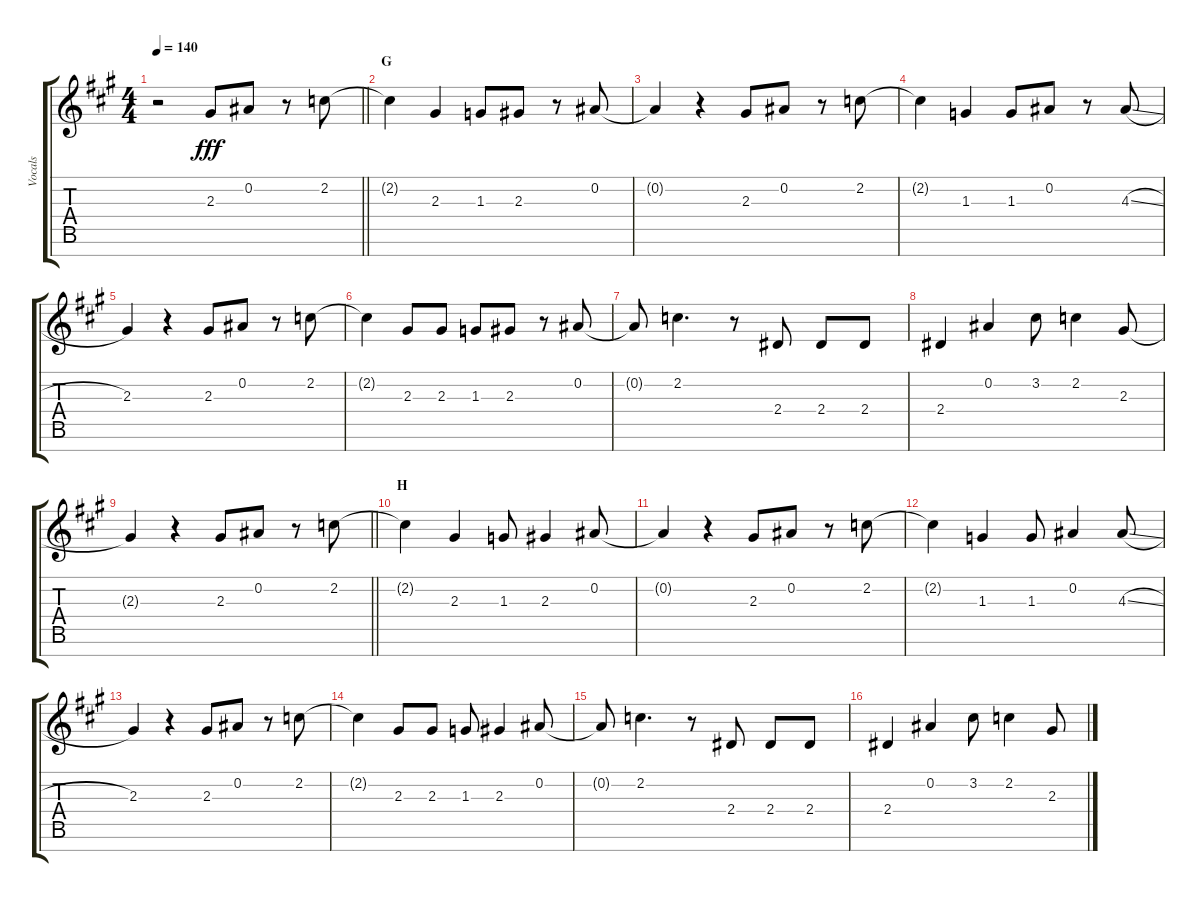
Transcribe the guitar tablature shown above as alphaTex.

\track ("Vocals" "Vocals") {instrument voiceoohs}
\staff {score tabs}
\tuning (Eb5 Bb4 Gb4 Db4 Ab3 Eb3 Bb2) {hide}
\ts (4 4)
\tempo 140
\clef g2
\barLineRight lightlight
\ks a
r.2{dy fff} 2.3.8 0.2.8 r.8 2.2.8 |
\section ("" "G")
2.2{t}.4 2.3.4 1.3.8 2.3.8 r.8 0.2.8 |
0.2{t}.4 r.4 2.3.8 0.2.8 r.8 2.2.8 |
2.2{t}.4 1.3.4 1.3.8 0.2.8 r.8 4.3{sl}.8 |
2.3.4 r.4 2.3.8 0.2.8 r.8 2.2.8 |
2.2{t}.4 2.3.8 2.3.8 1.3.8 2.3.8 r.8 0.2.8 |
0.2{t}.8 2.2.4{d} r.8 2.4.8 2.4.8 2.4.8 |
2.4.4 0.2.4 3.2.8 2.2.4 2.3.8 |
\barLineRight lightlight
2.3{t}.4 r.4 2.3.8 0.2.8 r.8 2.2.8 |
\section ("" "H")
2.2{t}.4 2.3.4 1.3.8 2.3.4 0.2.8 |
0.2{t}.4 r.4 2.3.8 0.2.8 r.8 2.2.8 |
2.2{t}.4 1.3.4 1.3.8 0.2.4 4.3{sl}.8 |
2.3.4 r.4 2.3.8 0.2.8 r.8 2.2.8 |
2.2{t}.4 2.3.8 2.3.8 1.3.8 2.3.4 0.2.8 |
0.2{t}.8 2.2.4{d} r.8 2.4.8 2.4.8 2.4.8 |
2.4.4 0.2.4 3.2.8 2.2.4 2.3.8
